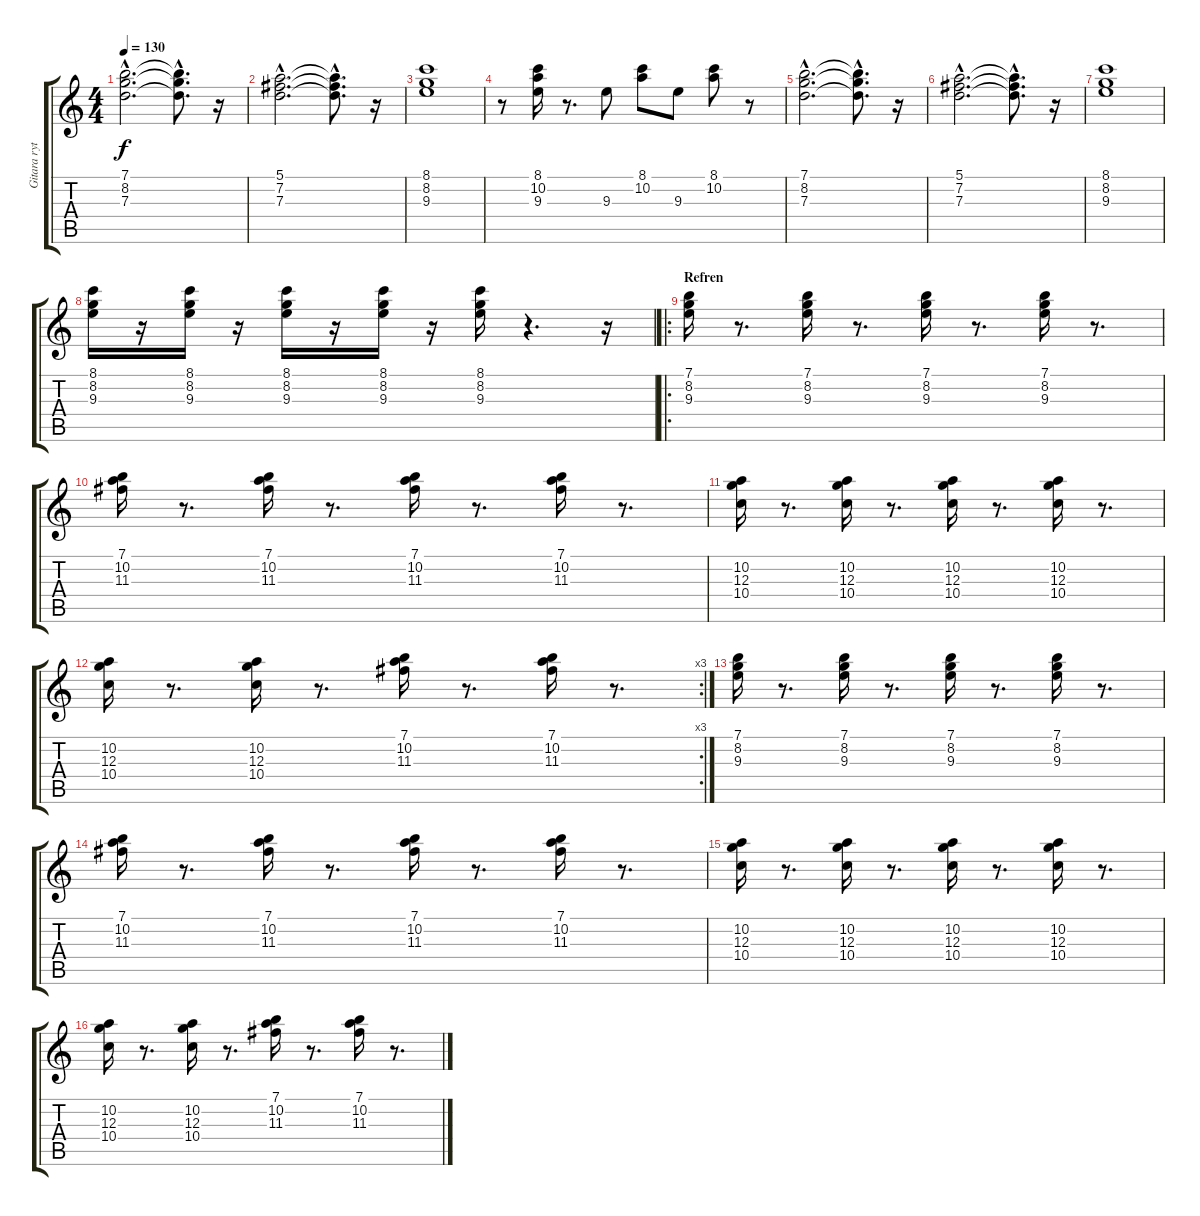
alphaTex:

\track ("Gitara rytmiczna" "Gitara ryt") {instrument electricguitarclean}
\staff {score tabs}
\tuning (E4 B3 G3 D3 A2 E2) {hide}
\ts (4 4)
\tempo 130
\clef g2
\ks c
(7.1{hac} 8.2{hac} 7.3{hac}).2{d dy f} (7.1{hac t} 8.2{hac t} 7.3{hac t}).8{d} r.16 |
(5.1{hac} 7.2{hac} 7.3{hac}).2{d} (5.1{hac t} 7.2{hac t} 7.3{hac t}).8{d} r.16 |
(8.1 8.2 9.3).1 |
r.8 (8.1 10.2 9.3).16 r.8{d} 9.3.8 (8.1 10.2).8 9.3.8 (8.1 10.2).8 r.8 |
(7.1{hac} 8.2{hac} 7.3{hac}).2{d} (7.1{hac t} 8.2{hac t} 7.3{hac t}).8{d} r.16 |
(5.1{hac} 7.2{hac} 7.3{hac}).2{d} (5.1{hac t} 7.2{hac t} 7.3{hac t}).8{d} r.16 |
(8.1 8.2 9.3).1 |
(8.1 8.2 9.3).16 r.16 (8.1 8.2 9.3).16 r.16 (8.1 8.2 9.3).16 r.16 (8.1 8.2 9.3).16 r.16 (8.1 8.2 9.3).16 r.4{d} r.16 |
\ro
\section ("" "Refren")
(7.1 8.2 9.3).16 r.8{d} (7.1 8.2 9.3).16 r.8{d} (7.1 8.2 9.3).16 r.8{d} (7.1 8.2 9.3).16 r.8{d} |
(7.1 10.2 11.3).16 r.8{d} (7.1 10.2 11.3).16 r.8{d} (7.1 10.2 11.3).16 r.8{d} (7.1 10.2 11.3).16 r.8{d} |
(10.2 12.3 10.4).16 r.8{d} (10.2 12.3 10.4).16 r.8{d} (10.2 12.3 10.4).16 r.8{d} (10.2 12.3 10.4).16 r.8{d} |
\rc 3
(10.2 12.3 10.4).16 r.8{d} (10.2 12.3 10.4).16 r.8{d} (7.1 10.2 11.3).16 r.8{d} (7.1 10.2 11.3).16 r.8{d} |
(7.1 8.2 9.3).16 r.8{d} (7.1 8.2 9.3).16 r.8{d} (7.1 8.2 9.3).16 r.8{d} (7.1 8.2 9.3).16 r.8{d} |
(7.1 10.2 11.3).16 r.8{d} (7.1 10.2 11.3).16 r.8{d} (7.1 10.2 11.3).16 r.8{d} (7.1 10.2 11.3).16 r.8{d} |
(10.2 12.3 10.4).16 r.8{d} (10.2 12.3 10.4).16 r.8{d} (10.2 12.3 10.4).16 r.8{d} (10.2 12.3 10.4).16 r.8{d} |
(10.2 12.3 10.4).16 r.8{d} (10.2 12.3 10.4).16 r.8{d} (7.1 10.2 11.3).16 r.8{d} (7.1 10.2 11.3).16 r.8{d}
